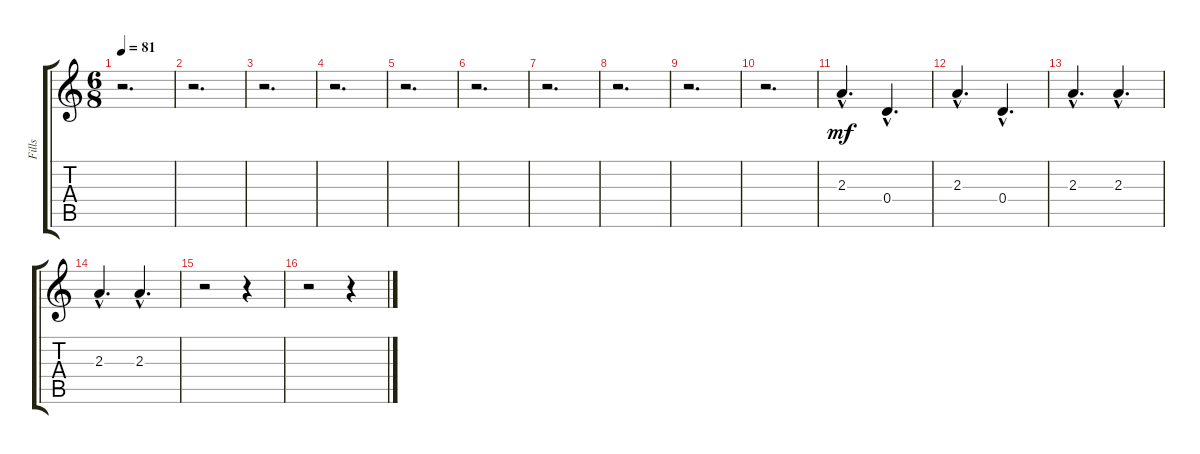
\track ("Fills" "Fills") {instrument overdrivenguitar}
\staff {score tabs}
\tuning (E4 B3 G3 D3 A2 E2) {hide}
\ts (6 8)
\tempo 81
\clef g2
\ks c
r.2{d dy mf} |
r.2{d} |
r.2{d} |
r.2{d} |
r.2{d} |
r.2{d} |
r.2{d} |
r.2{d} |
r.2{d} |
r.2{d} |
2.3{hac}.4{d} 0.4{hac}.4{d} |
2.3{hac}.4{d} 0.4{hac}.4{d} |
2.3{hac}.4{d} 2.3{hac}.4{d} |
2.3{hac}.4{d} 2.3{hac}.4{d} |
r.2 r.4 |
r.2 r.4
